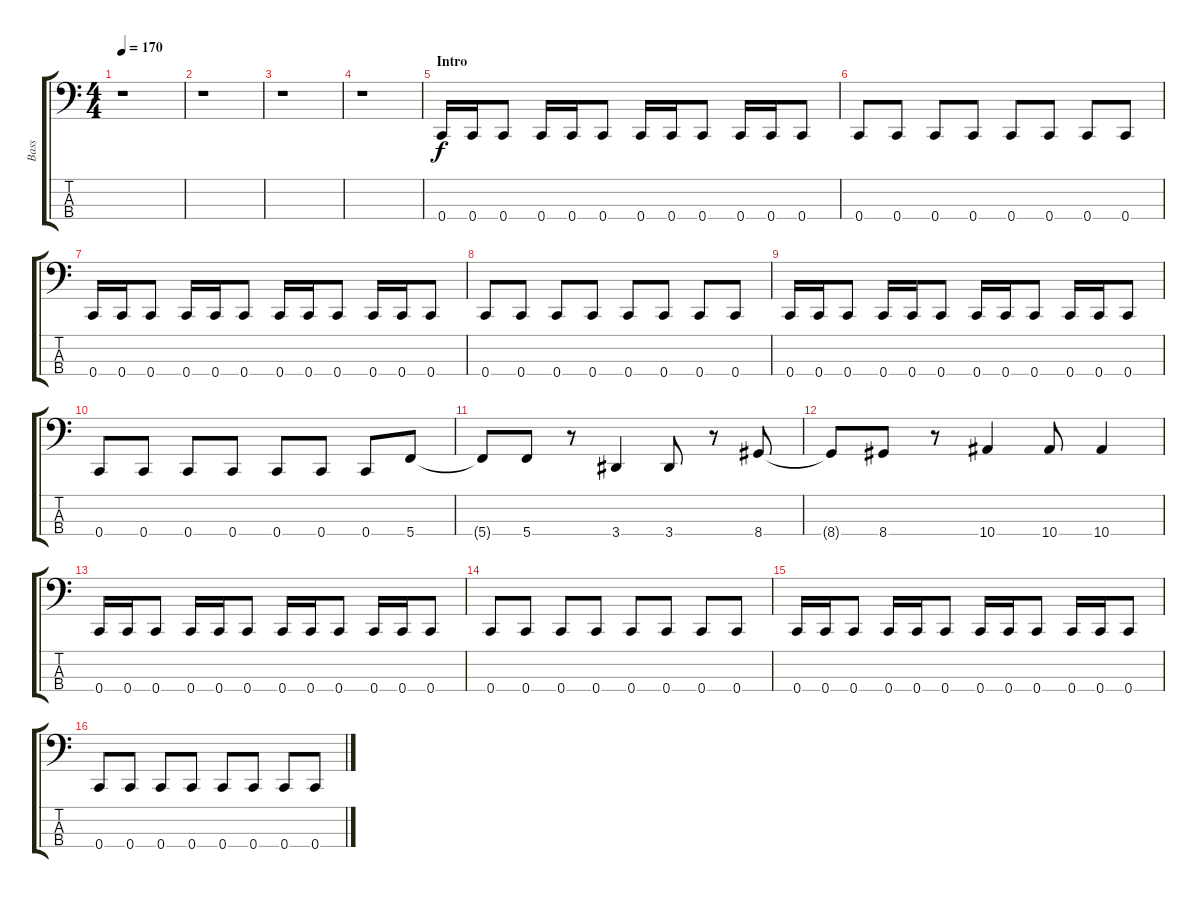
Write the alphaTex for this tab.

\track ("Bass" "Bass") {instrument electricbassfinger}
\staff {score tabs}
\tuning (F2 C2 G1 C1) {hide}
\ts (4 4)
\tempo 170
\clef f4
\ks c
r.1{dy f instrument electricbassfinger} |
r.1 |
r.1 |
r.1 |
\section ("" "Intro")
0.4.16 0.4.16 0.4.8 0.4.16 0.4.16 0.4.8 0.4.16 0.4.16 0.4.8 0.4.16 0.4.16 0.4.8 |
0.4.8 0.4.8 0.4.8 0.4.8 0.4.8 0.4.8 0.4.8 0.4.8 |
0.4.16 0.4.16 0.4.8 0.4.16 0.4.16 0.4.8 0.4.16 0.4.16 0.4.8 0.4.16 0.4.16 0.4.8 |
0.4.8 0.4.8 0.4.8 0.4.8 0.4.8 0.4.8 0.4.8 0.4.8 |
0.4.16 0.4.16 0.4.8 0.4.16 0.4.16 0.4.8 0.4.16 0.4.16 0.4.8 0.4.16 0.4.16 0.4.8 |
0.4.8 0.4.8 0.4.8 0.4.8 0.4.8 0.4.8 0.4.8 5.4.8 |
5.4{t}.8 5.4.8 r.8 3.4.4 3.4.8 r.8 8.4.8 |
8.4{t}.8 8.4.8 r.8 10.4.4 10.4.8 10.4.4 |
0.4.16 0.4.16 0.4.8 0.4.16 0.4.16 0.4.8 0.4.16 0.4.16 0.4.8 0.4.16 0.4.16 0.4.8 |
0.4.8 0.4.8 0.4.8 0.4.8 0.4.8 0.4.8 0.4.8 0.4.8 |
0.4.16 0.4.16 0.4.8 0.4.16 0.4.16 0.4.8 0.4.16 0.4.16 0.4.8 0.4.16 0.4.16 0.4.8 |
0.4.8 0.4.8 0.4.8 0.4.8 0.4.8 0.4.8 0.4.8 0.4.8
